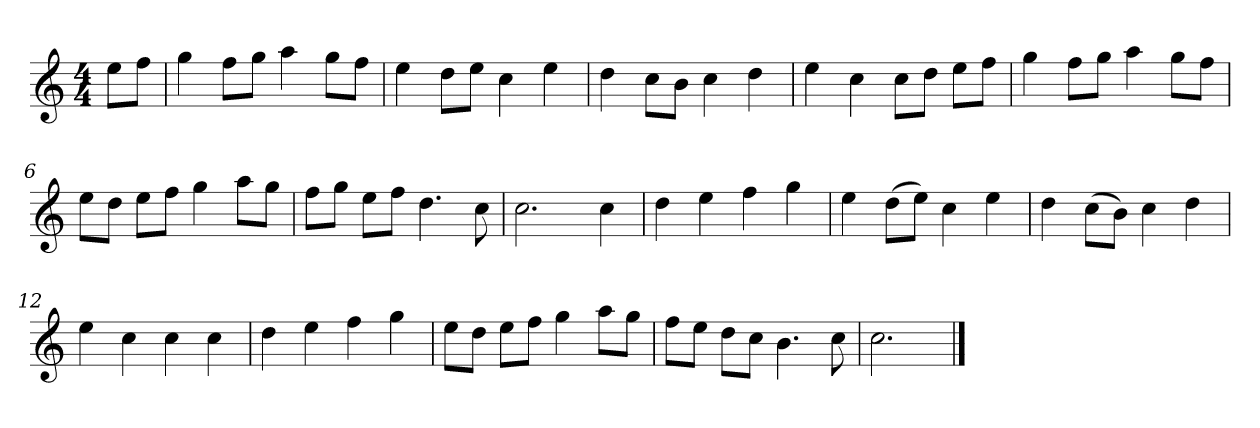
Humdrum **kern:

**kern
*part1
*staff1
*k[]
*M4/4
*MM120
=
8eeL
8ffJ
=1
4gg
8ffL
8ggJ
4aa
8ggL
8ffJ
=2
4ee
8ddL
8eeJ
4cc
4ee
=3
4dd
8ccL
8bJ
4cc
4dd
=4
4ee
4cc
8ccL
8ddJ
8eeL
8ffJ
=5
4gg
8ffL
8ggJ
4aa
8ggL
8ffJ
=6
8eeL
8ddJ
8eeL
8ffJ
4gg
8aaL
8ggJ
=7
8ffL
8ggJ
8eeL
8ffJ
4.dd
8cc
=8
2.cc
4cc
=9
4dd
4ee
4ff
4gg
=10
4ee
(8ddL
8eeJ)
4cc
4ee
=11
4dd
(8ccL
8bJ)
4cc
4dd
=12
4ee
4cc
4cc
4cc
=13
4dd
4ee
4ff
4gg
=14
8eeL
8ddJ
8eeL
8ffJ
4gg
8aaL
8ggJ
=15
8ffL
8eeJ
8ddL
8ccJ
4.b
8cc
=16
2.cc
==
*-
